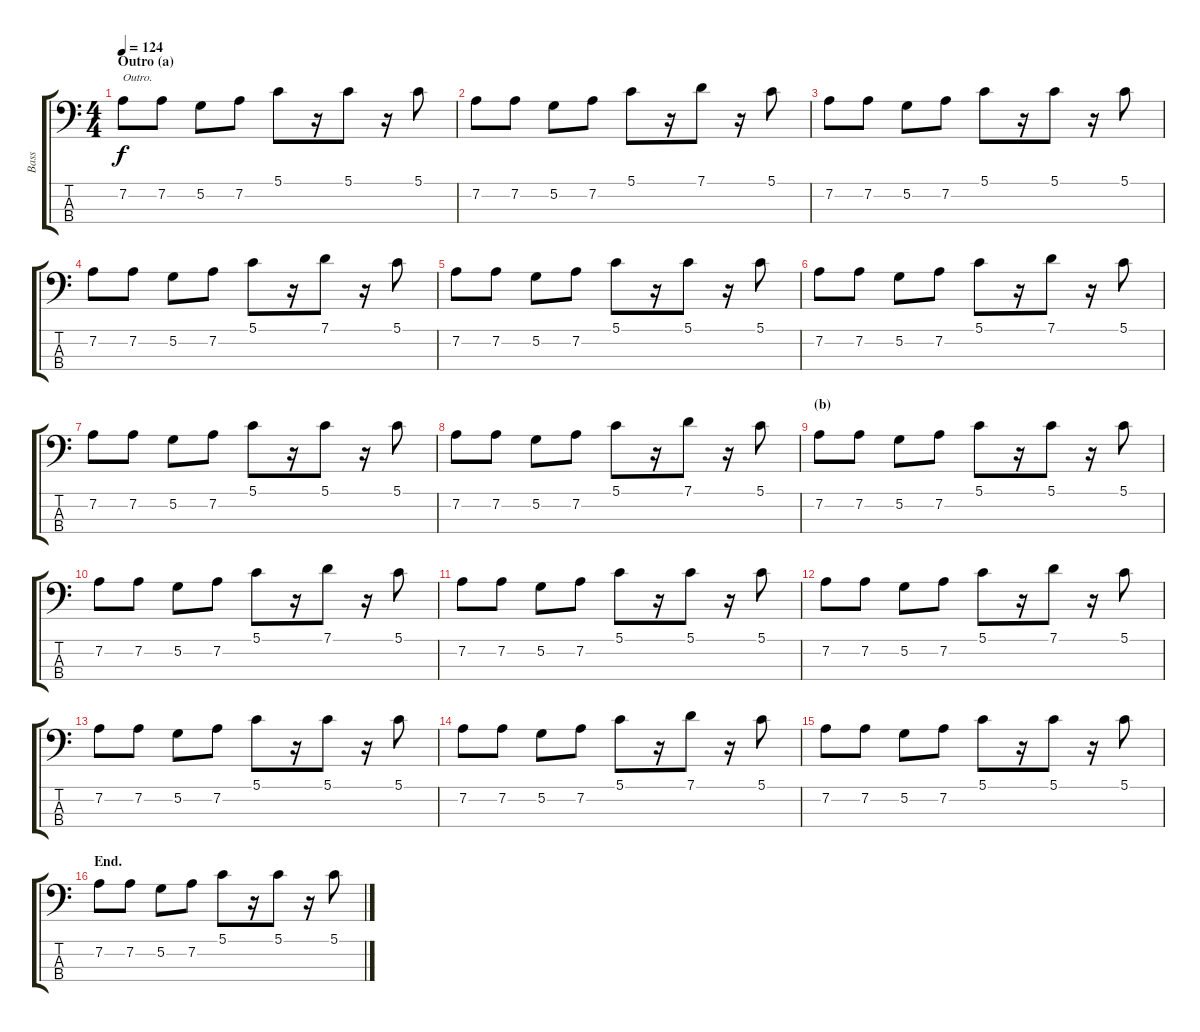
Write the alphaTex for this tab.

\track ("Bass" "Bass") {instrument electricbassfinger}
\staff {score tabs}
\tuning (G2 D2 A1 E1) {hide}
\ts (4 4)
\section ("" "Outro (a)")
\tempo 124
\clef f4
\ks c
7.2.8{txt "Outro." dy f} 7.2.8 5.2.8 7.2.8 5.1.8 r.16 5.1.8 r.16 5.1.8 |
7.2.8 7.2.8 5.2.8 7.2.8 5.1.8 r.16 7.1.8 r.16 5.1.8 |
7.2.8 7.2.8 5.2.8 7.2.8 5.1.8 r.16 5.1.8 r.16 5.1.8 |
7.2.8 7.2.8 5.2.8 7.2.8 5.1.8 r.16 7.1.8 r.16 5.1.8 |
7.2.8 7.2.8 5.2.8 7.2.8 5.1.8 r.16 5.1.8 r.16 5.1.8 |
7.2.8 7.2.8 5.2.8 7.2.8 5.1.8 r.16 7.1.8 r.16 5.1.8 |
7.2.8 7.2.8 5.2.8 7.2.8 5.1.8 r.16 5.1.8 r.16 5.1.8 |
7.2.8 7.2.8 5.2.8 7.2.8 5.1.8 r.16 7.1.8 r.16 5.1.8 |
\section ("" "(b)")
7.2.8 7.2.8 5.2.8 7.2.8 5.1.8 r.16 5.1.8 r.16 5.1.8 |
7.2.8 7.2.8 5.2.8 7.2.8 5.1.8 r.16 7.1.8 r.16 5.1.8 |
7.2.8 7.2.8 5.2.8 7.2.8 5.1.8 r.16 5.1.8 r.16 5.1.8 |
7.2.8 7.2.8 5.2.8 7.2.8 5.1.8 r.16 7.1.8 r.16 5.1.8 |
7.2.8 7.2.8 5.2.8 7.2.8 5.1.8 r.16 5.1.8 r.16 5.1.8 |
7.2.8 7.2.8 5.2.8 7.2.8 5.1.8 r.16 7.1.8 r.16 5.1.8 |
7.2.8 7.2.8 5.2.8 7.2.8 5.1.8 r.16 5.1.8 r.16 5.1.8 |
\section ("" "End.")
7.2.8 7.2.8 5.2.8 7.2.8 5.1.8 r.16 5.1.8 r.16 5.1.8
